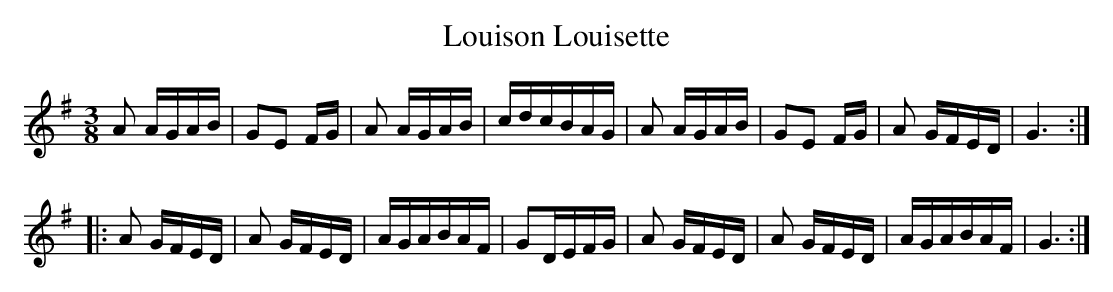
X:1
T:Louison Louisette
M:3/8
L:1/16
K:G
A2 AGAB|G2E2 FG|A2 AGAB|cdcBAG|A2 AGAB|G2E2 FG|A2 GFED|G6::
A2 GFED|A2 GFED|AGABAF|G2DEFG|A2 GFED|A2 GFED|AGABAF|G6:|
